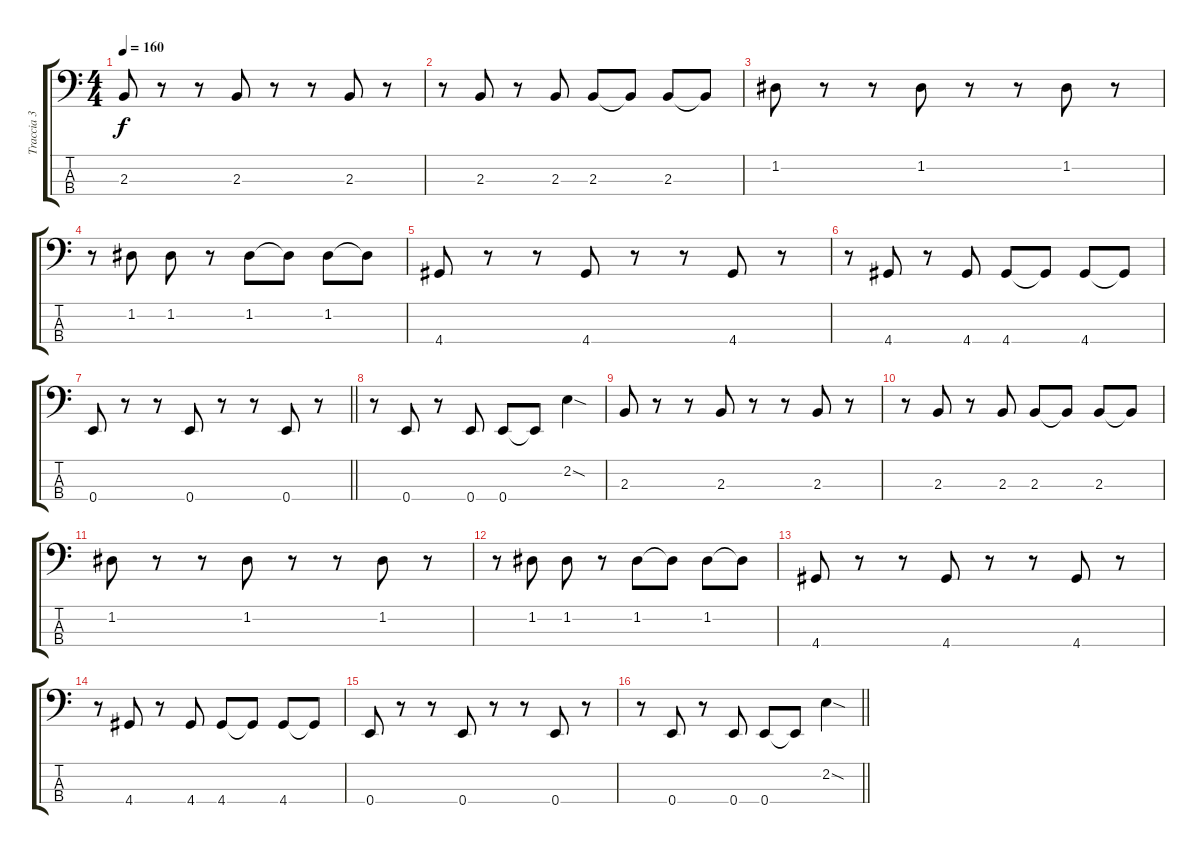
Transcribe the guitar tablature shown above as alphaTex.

\track ("Traccia 3" "Traccia 3") {instrument acousticbass}
\staff {score tabs}
\tuning (G2 D2 A1 E1) {hide}
\ts (4 4)
\tempo 160
\clef f4
\ks c
2.3.8{dy f} r.8 r.8 2.3.8 r.8 r.8 2.3.8 r.8 |
r.8 2.3.8 r.8 2.3.8 2.3.8 2.3{t}.8 2.3.8 2.3{t}.8 |
1.2.8 r.8 r.8 1.2.8 r.8 r.8 1.2.8 r.8 |
r.8 1.2.8 1.2.8 r.8 1.2.8 1.2{t}.8 1.2.8 1.2{t}.8 |
4.4.8 r.8 r.8 4.4.8 r.8 r.8 4.4.8 r.8 |
r.8 4.4.8 r.8 4.4.8 4.4.8 4.4{t}.8 4.4.8 4.4{t}.8 |
\barLineRight lightlight
0.4.8 r.8 r.8 0.4.8 r.8 r.8 0.4.8 r.8 |
r.8 0.4.8 r.8 0.4.8 0.4.8 0.4{t}.8 2.2{sod}.4 |
2.3.8 r.8 r.8 2.3.8 r.8 r.8 2.3.8 r.8 |
r.8 2.3.8 r.8 2.3.8 2.3.8 2.3{t}.8 2.3.8 2.3{t}.8 |
1.2.8 r.8 r.8 1.2.8 r.8 r.8 1.2.8 r.8 |
r.8 1.2.8 1.2.8 r.8 1.2.8 1.2{t}.8 1.2.8 1.2{t}.8 |
4.4.8 r.8 r.8 4.4.8 r.8 r.8 4.4.8 r.8 |
r.8 4.4.8 r.8 4.4.8 4.4.8 4.4{t}.8 4.4.8 4.4{t}.8 |
0.4.8 r.8 r.8 0.4.8 r.8 r.8 0.4.8 r.8 |
\barLineRight lightlight
r.8 0.4.8 r.8 0.4.8 0.4.8 0.4{t}.8 2.2{sod}.4
